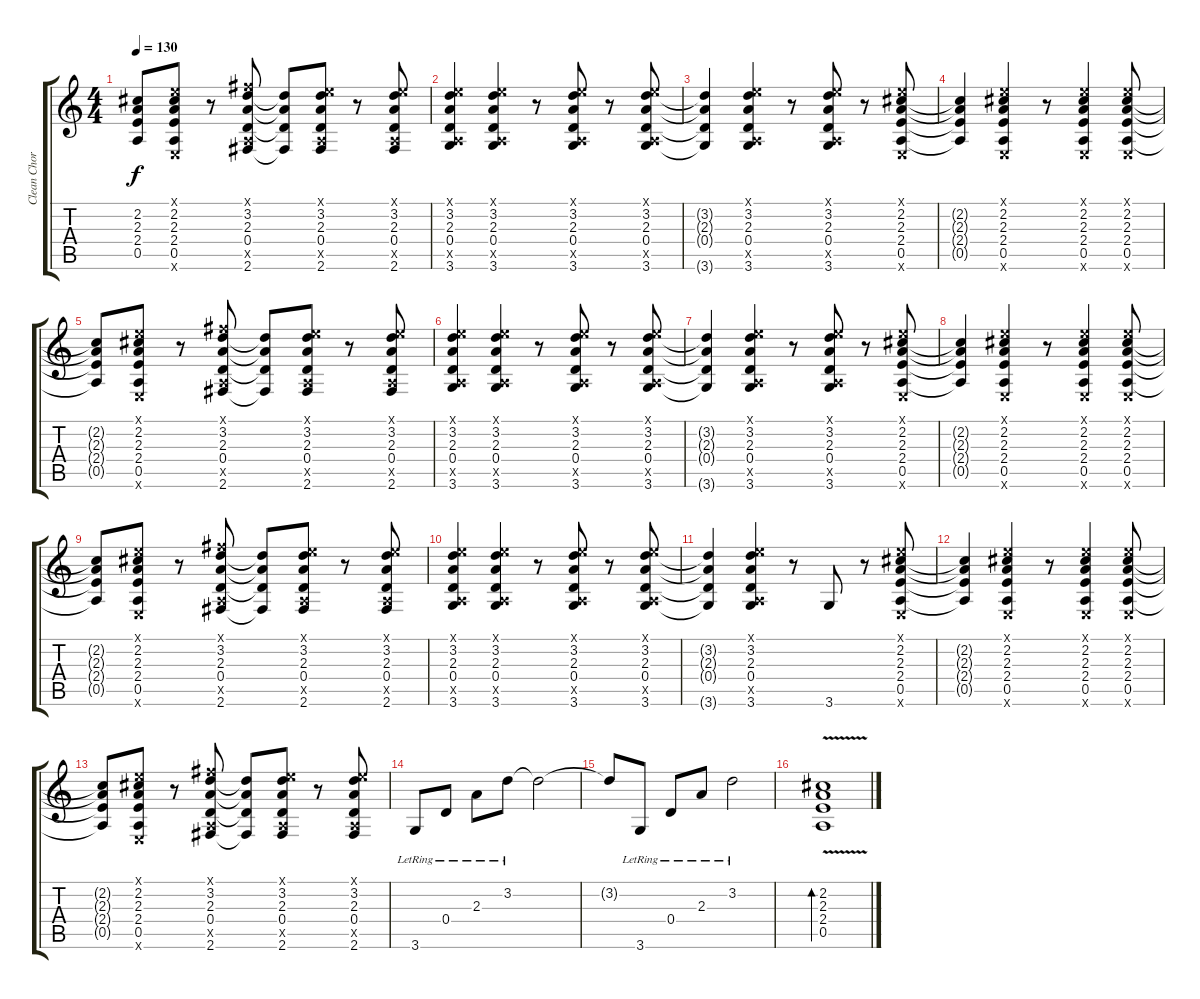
\track ("Clean Chorused" "Clean Chor") {instrument electricguitarclean}
\staff {score tabs}
\tuning (E4 B3 G3 D3 A2 E2) {hide}
\ts (4 4)
\tempo 130
\clef g2
\ks c
(2.2{t} 2.3{t} 2.4{t} 0.5{t}).8{dy f} (0.1{x} 2.2 2.3 2.4 0.5 0.6{x}).8 r.8 (2.1{x} 3.2 2.3 0.4 0.5{x} 2.6).8 (3.2{t} 2.3{t} 0.4{t} 2.6{t}).8 (0.1{x} 3.2 2.3 0.4 0.5{x} 2.6).8 r.8 (0.1{x} 3.2 2.3 0.4 0.5{x} 2.6).8 |
(0.1{x} 3.2 2.3 0.4 0.5{x} 3.6).4 (0.1{x} 3.2 2.3 0.4 0.5{x} 3.6).4 r.8 (0.1{x} 3.2 2.3 0.4 0.5{x} 3.6).8 r.8 (0.1{x} 3.2 2.3 0.4 0.5{x} 3.6).8 |
(3.2{t} 2.3{t} 0.4{t} 3.6{t}).4 (0.1{x} 3.2 2.3 0.4 0.5{x} 3.6).4 r.8 (0.1{x} 3.2 2.3 0.4 0.5{x} 3.6).8 r.8 (0.1{x} 2.2 2.3 2.4 0.5 0.6{x}).8 |
(2.2{t} 2.3{t} 2.4{t} 0.5{t}).4 (0.1{x} 2.2 2.3 2.4 0.5 0.6{x}).4 r.8 (0.1{x} 2.2 2.3 2.4 0.5 0.6{x}).4 (0.1{x} 2.2 2.3 2.4 0.5 0.6{x}).8 |
(2.2{t} 2.3{t} 2.4{t} 0.5{t}).8 (0.1{x} 2.2 2.3 2.4 0.5 0.6{x}).8 r.8 (2.1{x} 3.2 2.3 0.4 0.5{x} 2.6).8 (3.2{t} 2.3{t} 0.4{t} 2.6{t}).8 (0.1{x} 3.2 2.3 0.4 0.5{x} 2.6).8 r.8 (0.1{x} 3.2 2.3 0.4 0.5{x} 2.6).8 |
(0.1{x} 3.2 2.3 0.4 0.5{x} 3.6).4 (0.1{x} 3.2 2.3 0.4 0.5{x} 3.6).4 r.8 (0.1{x} 3.2 2.3 0.4 0.5{x} 3.6).8 r.8 (0.1{x} 3.2 2.3 0.4 0.5{x} 3.6).8 |
(3.2{t} 2.3{t} 0.4{t} 3.6{t}).4 (0.1{x} 3.2 2.3 0.4 0.5{x} 3.6).4 r.8 (0.1{x} 3.2 2.3 0.4 0.5{x} 3.6).8 r.8 (0.1{x} 2.2 2.3 2.4 0.5 0.6{x}).8 |
(2.2{t} 2.3{t} 2.4{t} 0.5{t}).4 (0.1{x} 2.2 2.3 2.4 0.5 0.6{x}).4 r.8 (0.1{x} 2.2 2.3 2.4 0.5 0.6{x}).4 (0.1{x} 2.2 2.3 2.4 0.5 0.6{x}).8 |
(2.2{t} 2.3{t} 2.4{t} 0.5{t}).8 (0.1{x} 2.2 2.3 2.4 0.5 0.6{x}).8 r.8 (2.1{x} 3.2 2.3 0.4 0.5{x} 2.6).8 (3.2{t} 2.3{t} 0.4{t} 2.6{t}).8 (0.1{x} 3.2 2.3 0.4 0.5{x} 2.6).8 r.8 (0.1{x} 3.2 2.3 0.4 0.5{x} 2.6).8 |
(0.1{x} 3.2 2.3 0.4 0.5{x} 3.6).4 (0.1{x} 3.2 2.3 0.4 0.5{x} 3.6).4 r.8 (0.1{x} 3.2 2.3 0.4 0.5{x} 3.6).8 r.8 (0.1{x} 3.2 2.3 0.4 0.5{x} 3.6).8 |
(3.2{t} 2.3{t} 0.4{t} 3.6{t}).4 (0.1{x} 3.2 2.3 0.4 0.5{x} 3.6).4 r.8 3.6.8 r.8 (0.1{x} 2.2 2.3 2.4 0.5 0.6{x}).8 |
(2.2{t} 2.3{t} 2.4{t} 0.5{t}).4 (0.1{x} 2.2 2.3 2.4 0.5 0.6{x}).4 r.8 (0.1{x} 2.2 2.3 2.4 0.5 0.6{x}).4 (0.1{x} 2.2 2.3 2.4 0.5 0.6{x}).8 |
(2.2{t} 2.3{t} 2.4{t} 0.5{t}).8 (0.1{x} 2.2 2.3 2.4 0.5 0.6{x}).8 r.8 (2.1{x} 3.2 2.3 0.4 0.5{x} 2.6).8 (3.2{t} 2.3{t} 0.4{t} 2.6{t}).8 (0.1{x} 3.2 2.3 0.4 0.5{x} 2.6).8 r.8 (0.1{x} 3.2 2.3 0.4 0.5{x} 2.6).8 |
3.6{lr}.8 0.4{lr}.8 2.3{lr}.8 3.2{lr}.8 3.2{t}.2 |
3.2{t}.8 3.6{lr}.8 0.4{lr}.8 2.3{lr}.8 3.2{lr}.2 |
(2.2{v} 2.3{v} 2.4{v} 0.5{v}).1{bd 480}
